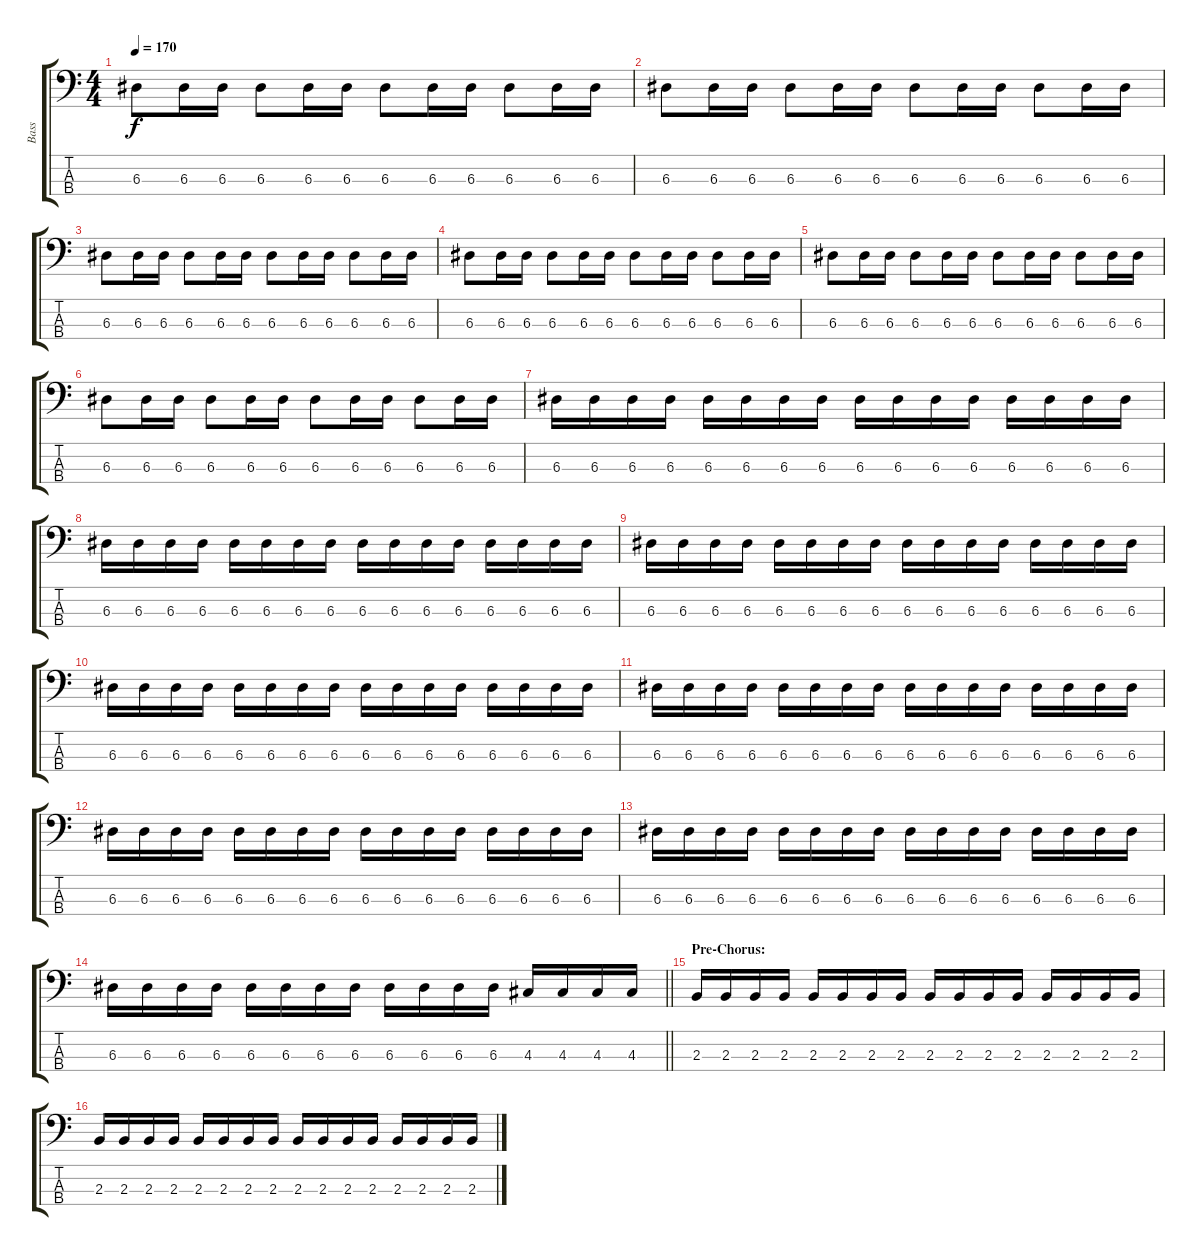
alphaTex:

\track ("Bass" "Bass") {instrument electricbasspick}
\staff {score tabs}
\tuning (G2 D2 A1 E1) {hide}
\ts (4 4)
\tempo 170
\clef f4
\ks c
6.3.8{dy f} 6.3.16 6.3.16 6.3.8 6.3.16 6.3.16 6.3.8 6.3.16 6.3.16 6.3.8 6.3.16 6.3.16 |
6.3.8 6.3.16 6.3.16 6.3.8 6.3.16 6.3.16 6.3.8 6.3.16 6.3.16 6.3.8 6.3.16 6.3.16 |
6.3.8 6.3.16 6.3.16 6.3.8 6.3.16 6.3.16 6.3.8 6.3.16 6.3.16 6.3.8 6.3.16 6.3.16 |
6.3.8 6.3.16 6.3.16 6.3.8 6.3.16 6.3.16 6.3.8 6.3.16 6.3.16 6.3.8 6.3.16 6.3.16 |
6.3.8 6.3.16 6.3.16 6.3.8 6.3.16 6.3.16 6.3.8 6.3.16 6.3.16 6.3.8 6.3.16 6.3.16 |
6.3.8 6.3.16 6.3.16 6.3.8 6.3.16 6.3.16 6.3.8 6.3.16 6.3.16 6.3.8 6.3.16 6.3.16 |
6.3.16 6.3.16 6.3.16 6.3.16 6.3.16 6.3.16 6.3.16 6.3.16 6.3.16 6.3.16 6.3.16 6.3.16 6.3.16 6.3.16 6.3.16 6.3.16 |
6.3.16 6.3.16 6.3.16 6.3.16 6.3.16 6.3.16 6.3.16 6.3.16 6.3.16 6.3.16 6.3.16 6.3.16 6.3.16 6.3.16 6.3.16 6.3.16 |
6.3.16 6.3.16 6.3.16 6.3.16 6.3.16 6.3.16 6.3.16 6.3.16 6.3.16 6.3.16 6.3.16 6.3.16 6.3.16 6.3.16 6.3.16 6.3.16 |
6.3.16 6.3.16 6.3.16 6.3.16 6.3.16 6.3.16 6.3.16 6.3.16 6.3.16 6.3.16 6.3.16 6.3.16 6.3.16 6.3.16 6.3.16 6.3.16 |
6.3.16 6.3.16 6.3.16 6.3.16 6.3.16 6.3.16 6.3.16 6.3.16 6.3.16 6.3.16 6.3.16 6.3.16 6.3.16 6.3.16 6.3.16 6.3.16 |
6.3.16 6.3.16 6.3.16 6.3.16 6.3.16 6.3.16 6.3.16 6.3.16 6.3.16 6.3.16 6.3.16 6.3.16 6.3.16 6.3.16 6.3.16 6.3.16 |
6.3.16 6.3.16 6.3.16 6.3.16 6.3.16 6.3.16 6.3.16 6.3.16 6.3.16 6.3.16 6.3.16 6.3.16 6.3.16 6.3.16 6.3.16 6.3.16 |
\barLineRight lightlight
6.3.16 6.3.16 6.3.16 6.3.16 6.3.16 6.3.16 6.3.16 6.3.16 6.3.16 6.3.16 6.3.16 6.3.16 4.3.16 4.3.16 4.3.16 4.3.16 |
\section ("" "Pre-Chorus:")
2.3.16 2.3.16 2.3.16 2.3.16 2.3.16 2.3.16 2.3.16 2.3.16 2.3.16 2.3.16 2.3.16 2.3.16 2.3.16 2.3.16 2.3.16 2.3.16 |
2.3.16 2.3.16 2.3.16 2.3.16 2.3.16 2.3.16 2.3.16 2.3.16 2.3.16 2.3.16 2.3.16 2.3.16 2.3.16 2.3.16 2.3.16 2.3.16
